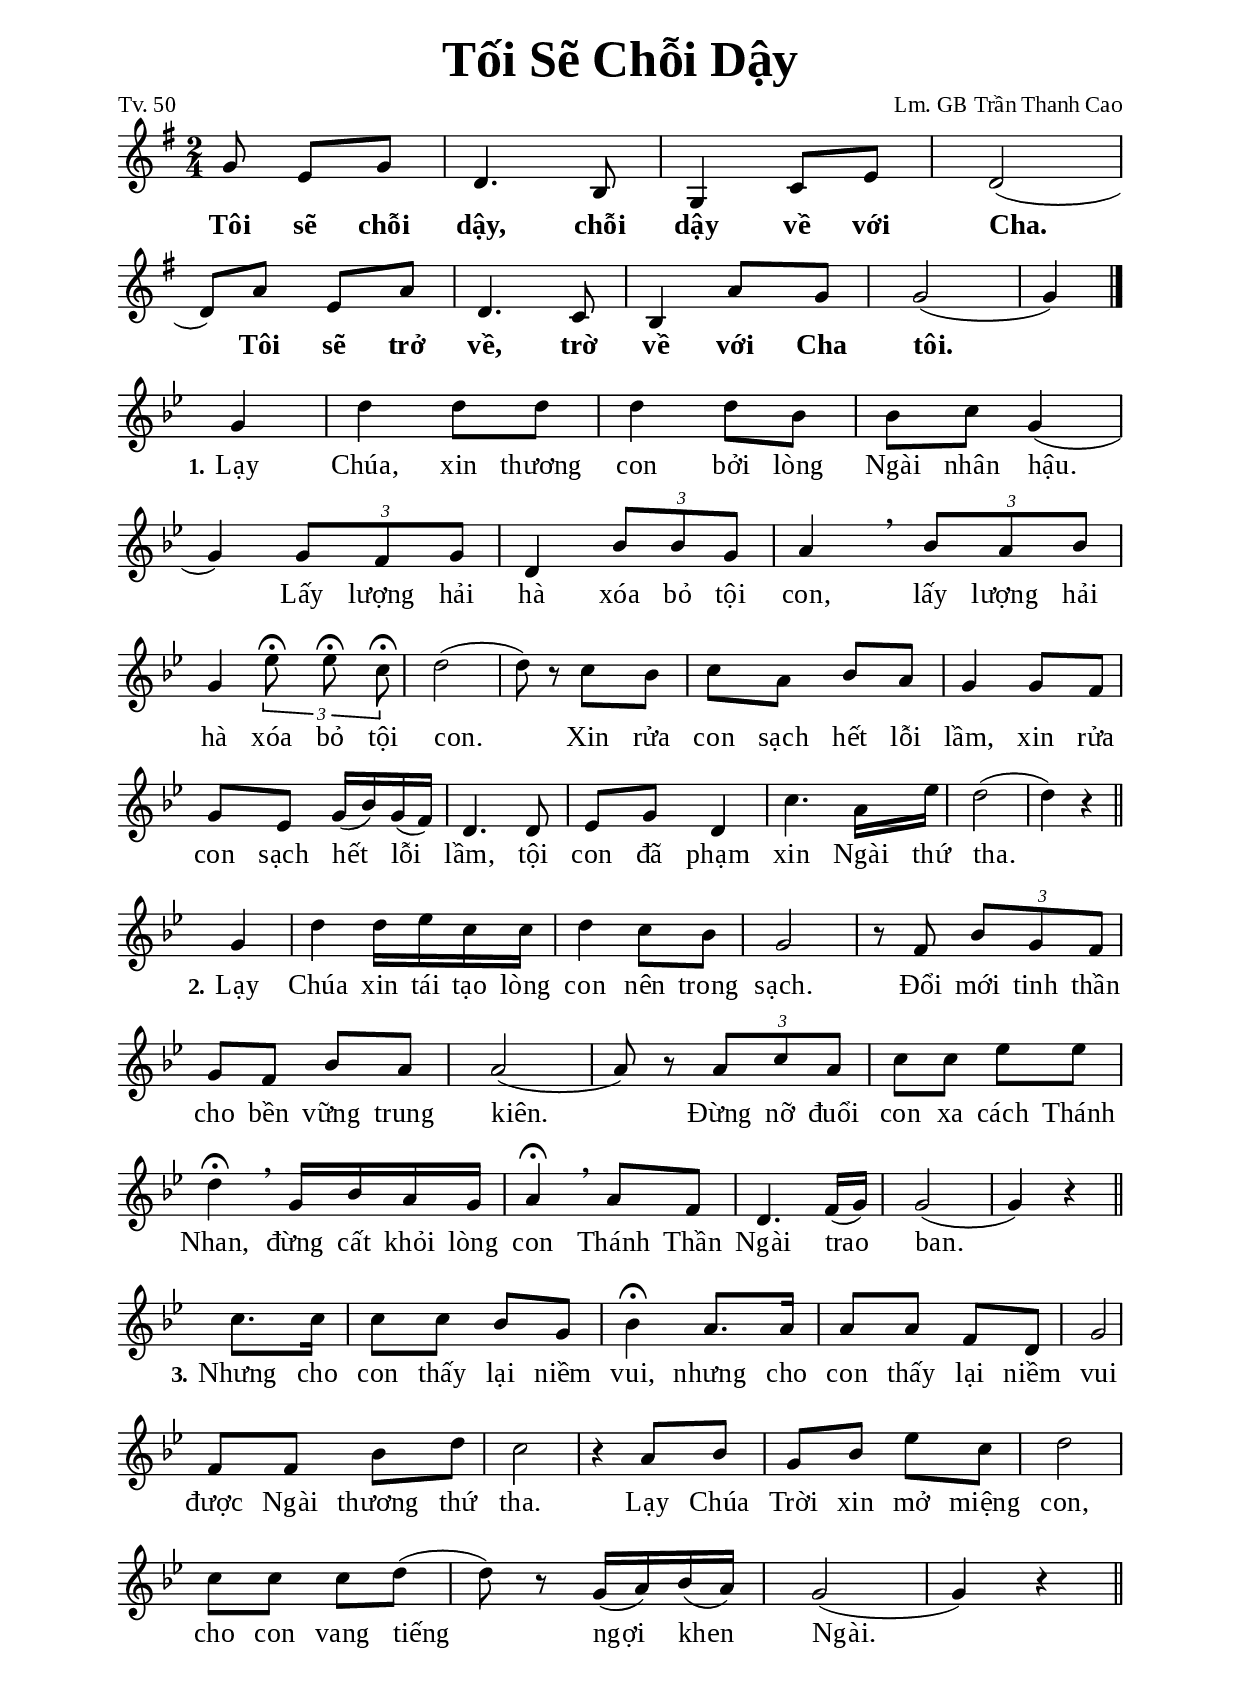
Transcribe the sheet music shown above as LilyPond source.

% Cài đặt chung
\version "2.22.1"
\include "english.ly"

\header {
  title = \markup { \fontsize #3 "Tối Sẽ Chỗi Dậy" }
  poet = "Tv. 50"
  composer = "Lm. GB Trần Thanh Cao"
  %arranger = " "
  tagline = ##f
}

% Nhạc điệp khúc
nhacDiepKhuc = \relative c'' {
  \partial 4. g8 e g |
  d4. b8 |
  g4 c8 e |
  d2 ( |
  d8) a' e a |
  d,4. c8 |
  b4 a'8 g |
  g2 ( |
  g4) \bar "|."
}

% Nhạc phiên khúc
nhacPhienKhucMot = \relative c'' {
  \partial 4 g4 |
  d' d8 d |
  d4 d8 bf |
  bf c g4 ( |
  g) \tuplet 3/2 { g8 f g } |
  d4 \tuplet 3/2 { bf'8 bf g } |
  a4 \breathe \tuplet 3/2 { bf8 a bf } |
  \autoBeamOff
  g4 \tuplet 3/2 { ef'8 \fermata ef \fermata c \fermata } |
  \autoBeamOn
  d2 ( |
  d8) r c bf |
  c a bf a |
  g4 g8 f |
  g ef g16 (bf) g (f) |
  d4. d8 |
  ef8 g d4 |
  c'4. a16 ef' |
  d2 ( |
  d4) r \bar "||"
}

nhacPhienKhucHai = \relative c'' {
  \partial 4 g4 |
  d'4 d16 ef c c |
  d4 c8 bf |
  g2 |
  r8 f \tuplet 3/2 { bf8 g f } |
  g f bf a |
  a2 ( |
  a8) r \tuplet 3/2 { a8 c a } |
  c c ef ef |
  d4 \fermata \breathe g,16 bf a g |
  a4 \fermata \breathe a8 f |
  d4. f16 (g) |
  g2 ( |
  g4) r \bar "||"
}

nhacPhienKhucBa = \relative c'' {
  \partial 4 c8. c16 |
  c8 c bf g |
  bf4 \fermata a8. a16 |
  a8 a f d |
  g2 |
  f8 f bf d |
  c2 |
  r4 a8 bf |
  g bf ef c |
  d2 |
  c8 c c d ( |
  d) r g,16 (a) bf (a) |
  g2 ( |
  g4) r \bar "||"
}

% Lời điệp khúc
loiDiepKhuc = \lyricmode {
  Tôi sẽ chỗi dậy, chỗi dậy về với Cha.
  Tôi sẽ trở về, trờ về với Cha tôi.
}

% Lời phiên khúc
loiPhienKhucMot = \lyricmode {
  \set stanza = #"1."
  Lạy Chúa, xin thương con bởi lòng Ngài nhân hậu.
  Lấy lượng hải hà xóa bỏ tội con,
  lấy lượng hải hà xóa bỏ tội con.
  Xin rửa con sạch hết lỗi lầm,
  xin rửa con sạch hết lỗi lầm,
  tội con đã phạm xin Ngài thứ tha.
}

loiPhienKhucHai = \lyricmode {
  \set stanza = #"2."
  Lạy Chúa xin tái tạo lòng con nên trong sạch.
  Đổi mới tinh thần cho bền vững trung kiên.
  Đừng nỡ đuổi con xa cách Thánh Nhan,
  đừng cất khỏi lòng con Thánh Thần Ngài trao ban.
}

loiPhienKhucBa = \lyricmode {
  \set stanza = #"3."
  Nhưng cho con thấy lại niềm vui,
  nhưng cho con thấy lại niềm vui
  được Ngài thương thứ tha.
  Lạy Chúa Trời xin mở miệng con,
  cho con vang tiếng ngợi khen Ngài.
}


% Dàn trang
\paper {
  #(set-paper-size "a4")
  top-margin = 10\mm
  bottom-margin = 10\mm
  left-margin = 20\mm
  right-margin = 20\mm
  indent = #0
  #(define fonts
    (make-pango-font-tree
      "Liberation Serif"
      "Liberation Serif"
      "Liberation Serif"
      (/ 20 20)))
  page-count = #1
  system-system-spacing = #'((basic-distance . 12.5))
  score-system-spacing = #'((basic-distance . 12.5))
}

\score {
  \new ChoirStaff <<
    \new Staff = diepKhuc \with {
        \consists "Merge_rests_engraver"
        %\magnifyStaff #(magstep +1)
      }
      <<
      \new Voice = beSop {
        \key g \major \time 2/4 \stemNeutral \nhacDiepKhuc
      }
    >>
    \new Lyrics \lyricsto beSop \loiDiepKhuc
  >>
  \layout {
    \override Lyrics.LyricText.font-series = #'bold
    \override Lyrics.LyricText.font-size = #+2
    \override Lyrics.LyricSpace.minimum-distance = #4.0
    \override Score.BarNumber.break-visibility = ##(#f #f #f)
    \override Score.SpacingSpanner.uniform-stretching = ##t
  }
}

\score {
  \new ChoirStaff <<
    \new Staff = phienKhuc \with {
        %\magnifyStaff #(magstep +1)
      }
      <<
      \new Voice = beSop {
        \key bf \major \time 2/4 \nhacPhienKhucMot
      }
    >>
    \new Lyrics \lyricsto beSop \loiPhienKhucMot
  >>
  \layout {
    \override Staff.TimeSignature.transparent = ##t
    \override Lyrics.LyricText.font-size = #+2
    \override Lyrics.LyricSpace.minimum-distance = #2.2
    \override Score.BarNumber.break-visibility = ##(#f #f #f)
    \override Score.SpacingSpanner.uniform-stretching = ##t
  } 
}

\score {
  \new ChoirStaff <<
    \new Staff = phienKhuc \with {
        %\magnifyStaff #(magstep +1)
      }
      <<
      \new Voice = beSop {
        \key bf \major \time 2/4 \nhacPhienKhucHai
      }
    >>
    \new Lyrics \lyricsto beSop \loiPhienKhucHai
  >>
  \layout {
    \override Staff.TimeSignature.transparent = ##t
    \override Lyrics.LyricText.font-size = #+2
    \override Lyrics.LyricSpace.minimum-distance = #1.2
    \override Score.BarNumber.break-visibility = ##(#f #f #f)
    \override Score.SpacingSpanner.uniform-stretching = ##t
  } 
}

\score {
  \new ChoirStaff <<
    \new Staff = phienKhuc \with {
        %\magnifyStaff #(magstep +1)
      }
      <<
      \new Voice = beSop {
        \key bf \major \time 2/4 \nhacPhienKhucBa
      }
    >>
    \new Lyrics \lyricsto beSop \loiPhienKhucBa
  >>
  \layout {
    \override Staff.TimeSignature.transparent = ##t
    \override Lyrics.LyricText.font-size = #+2
    \override Lyrics.LyricSpace.minimum-distance = #1.8
    \override Score.BarNumber.break-visibility = ##(#f #f #f)
    \override Score.SpacingSpanner.uniform-stretching = ##t
  } 
}
